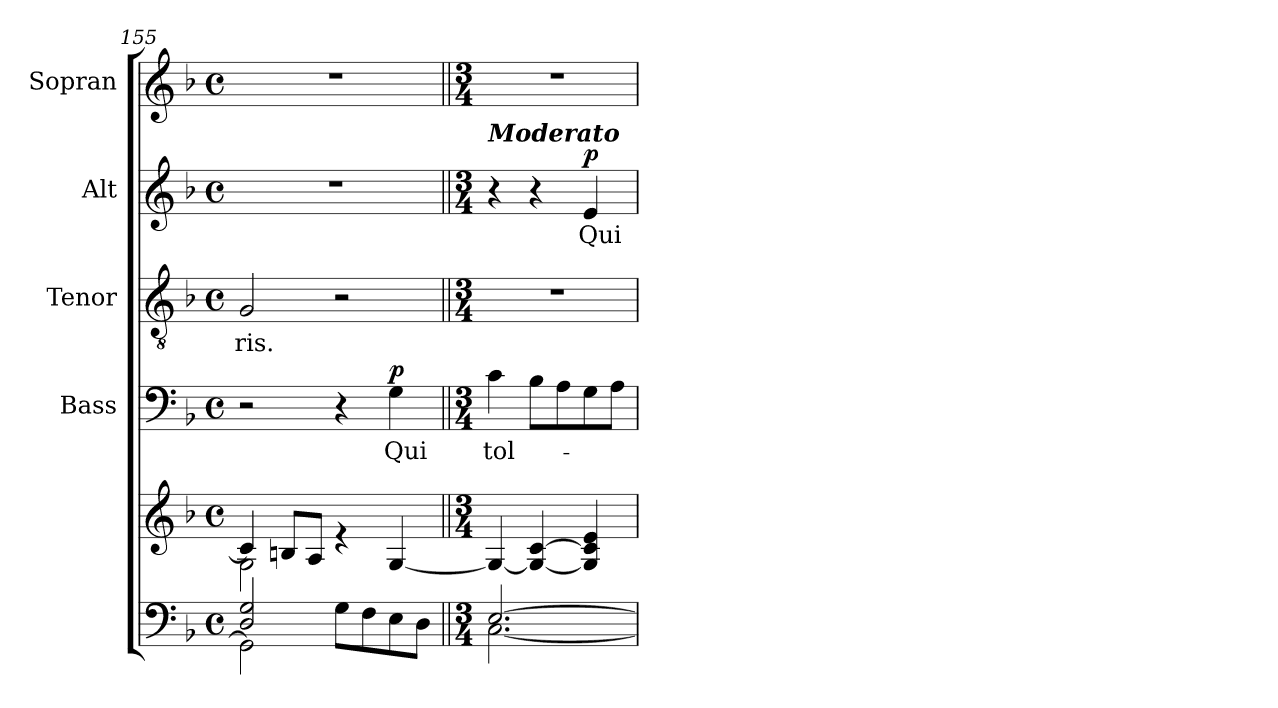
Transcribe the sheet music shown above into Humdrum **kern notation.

**kern	**kern	**kern	**text	**dynam	**kern	**text	**kern	**text	**dynam	**kern
*part5	*part5	*part4	*part4	*part4	*part3	*part3	*part2	*part2	*part2	*part1
*staff6	*staff5	*staff4	*staff4	*staff4	*staff3	*staff3	*staff2	*staff2	*staff2	*staff1
*	*	*I"Bass	*	*	*I"Tenor	*	*I"Alt	*	*	*I"Sopran
*	*	*I'B.	*	*	*I'T.	*	*I'A.	*	*	*I'S.
*clefF4	*clefG2	*clefF4	*	*	*clefGv2	*	*clefG2	*	*	*clefG2
*k[b-]	*k[b-]	*k[b-]	*	*	*k[b-]	*	*k[b-]	*	*	*k[b-]
*F:	*F:	*F:	*	*	*F:	*	*F:	*	*	*F:
*M4/4	*M4/4	*M4/4	*	*	*M4/4	*	*M4/4	*	*	*M4/4
*met(c)	*met(c)	*met(c)	*	*	*met(c)	*	*met(c)	*	*	*met(c)
=155	=155	=155	=155	=155	=155	=155	=155	=155	=155	=155
*^	*^	*	*	*	*	*	*	*	*	*
!	!	!	!	!	!	!	!	!LO:LY:b	!	!	!	!
2D/ 2G/	2GG\]	(4c/]	2G\	2r	.	.	2G/	-ris.	1r	.	.	1r
.	.	8Bn/L	.	.	.	.	.	.	.	.	.	.
.	.	8A/J	.	.	.	.	.	.	.	.	.	.
2ryy	8G\L)	4rd	2ryy	4r	.	.	2r	.	.	.	.	.
.	8F\	.	.	.	.	.	.	.	.	.	.	.
!	!	!	!	!	!LO:LY:b	!LO:DY:a	!	!	!	!	!	!
.	8E\	[>4G/	.	4G\	Qui	p	.	.	.	.	.	.
.	8D\J	.	.	.	.	.	.	.	.	.	.	.
*	*	*v	*v	*	*	*	*	*	*	*	*	*
=156||	=156||	=156||	=156||	=156||	=156||	=156||	=156||	=156||	=156||	=156||	=156||
*M3/4	*	*M3/4	*M3/4	*	*	*M3/4	*	*M3/4	*	*	*M3/4
!	!	!	!	!	!	!	!	!LO:TX:a:Bi:t=Moderato	!	!	!
!	!	!	!	!LO:LY:b	!	!	!	!	!	!	!
[>2.E/	[<2.C\	4G/_	4c\	tol-	.	2.r	.	4r	.	.	2.r
.	.	4G/_ [4c/	8B-\L	.	.	.	.	4r	.	.	.
.	.	.	8A\	.	.	.	.	.	.	.	.
!	!	!	!	!	!	!	!	!	!LO:LY:b	!LO:DY:a	!
.	.	4G/] 4c/] 4e/	8G\	.	.	.	.	4e/	Qui	p	.
.	.	.	8A\J	.	.	.	.	.	.	.	.
*v	*v	*	*	*	*	*	*	*	*	*	*
=	=	=	=	=	=	=	=	=	=	=
*-	*-	*-	*-	*-	*-	*-	*-	*-	*-	*-
